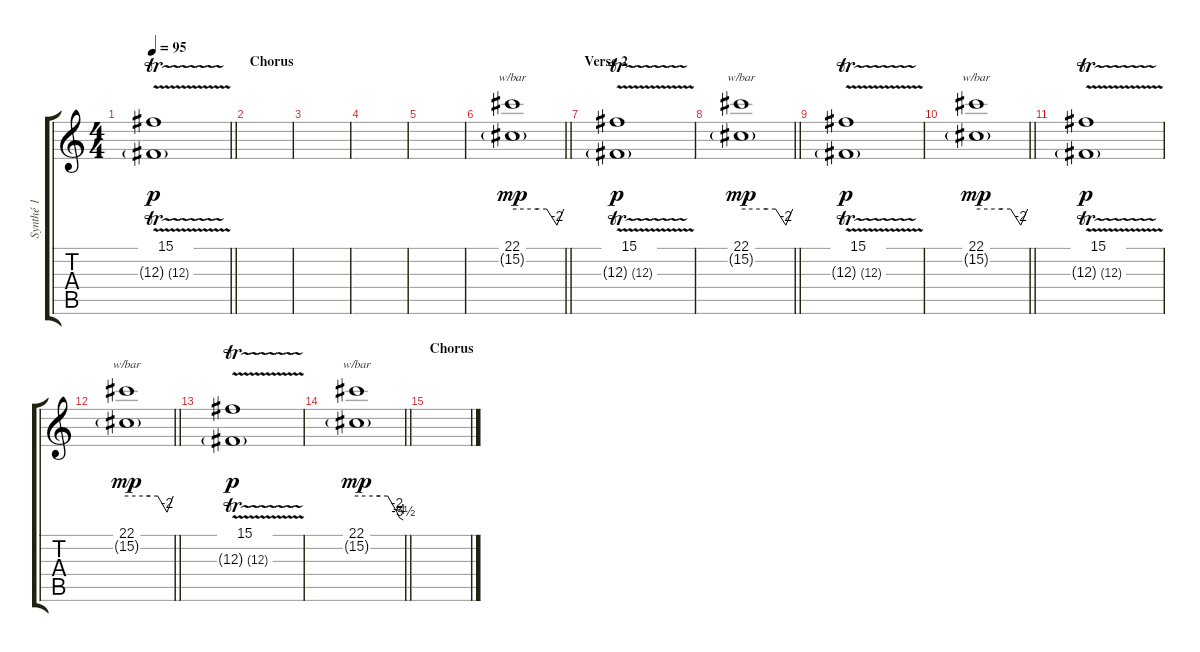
\track ("Synthé 1" "Synthé 1") {instrument lead8bassandlead}
\staff {score tabs}
\tuning (Eb4 Bb3 Gb3 Db3 Ab2 Db2) {hide}
\ts (4 4)
\tempo 95
\clef g2
\barLineRight lightlight
\ks c
(15.1{v} 12.3{tr (12 16) g}).1{dy p} |
\section ("" "Chorus")
|
|
|
|
\barLineRight lightlight
(22.1 15.2{g}).1{tbe (custom default 0 0 30 0 40 0 52 -8 60 0) dy mp volume 12} |
\section ("" "Verse 2")
(15.1{v} 12.3{tr (12 16) g}).1{dy p} |
\barLineRight lightlight
(22.1 15.2{g}).1{tbe (custom default 0 0 30 0 40 0 52 -8 60 0) dy mp} |
(15.1{v} 12.3{tr (12 16) g}).1{dy p} |
\barLineRight lightlight
(22.1 15.2{g}).1{tbe (custom default 0 0 30 0 40 0 52 -8 60 0) dy mp volume 12} |
(15.1{v} 12.3{tr (12 16) g}).1{dy p} |
\barLineRight lightlight
(22.1 15.2{g}).1{tbe (custom default 0 0 30 0 40 0 52 -8 60 0) dy mp} |
(15.1{v} 12.3{tr (12 16) g}).1{dy p} |
\barLineRight lightlight
(22.1 15.2{g}).1{tbe (custom default 0 0 30 0 40 0 52 -8 55 -16 60 -22) dy mp} |
\section ("" "Chorus")
